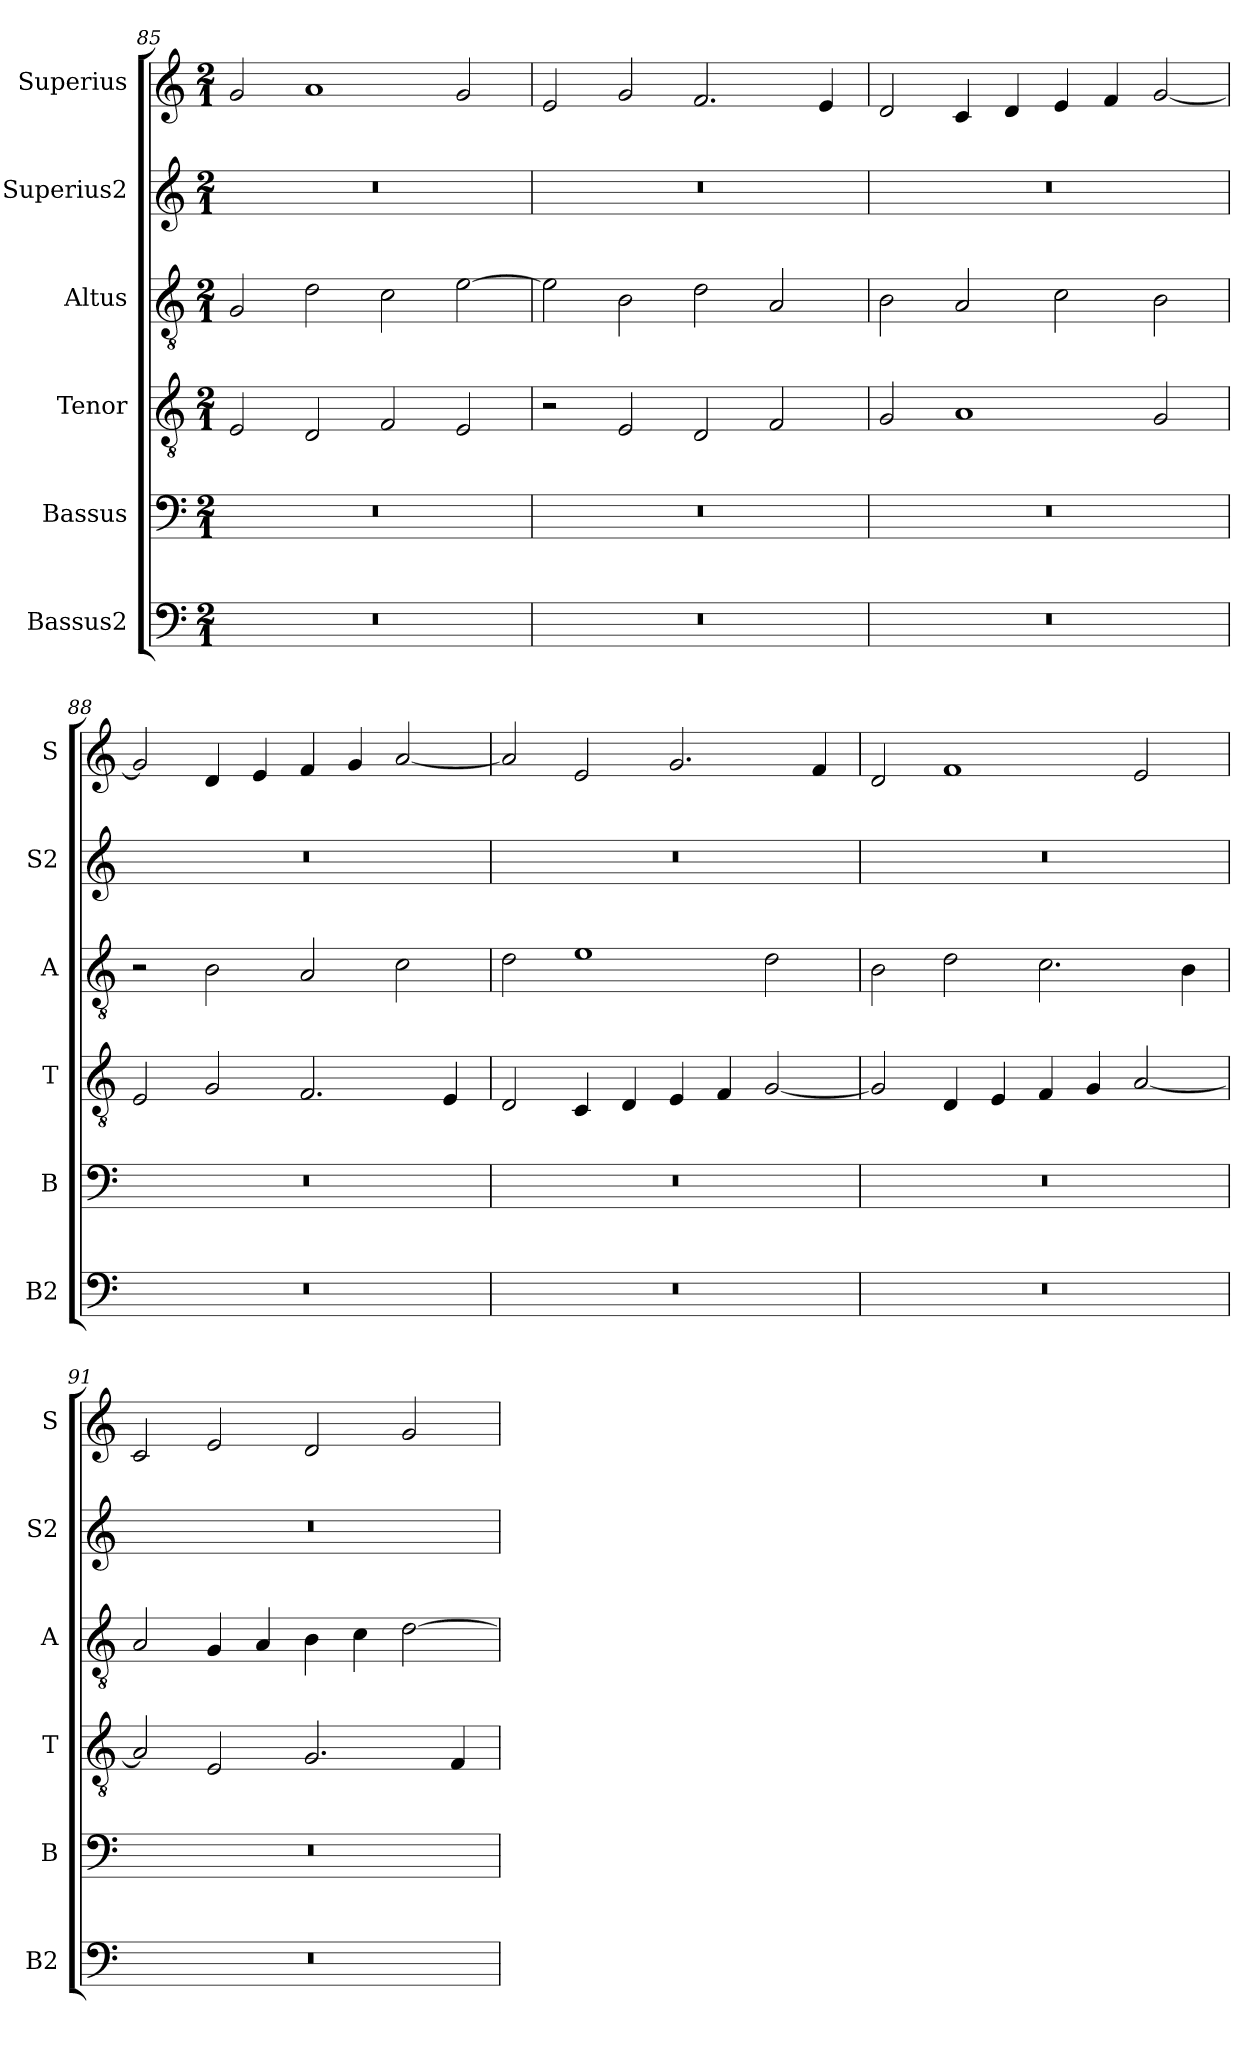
**kern	**kern	**kern	**kern	**kern	**kern
*part6	*part5	*part4	*part3	*part2	*part1
*staff6	*staff5	*staff4	*staff3	*staff2	*staff1
*I"Bassus2	*I"Bassus	*I"Tenor	*I"Altus	*I"Superius2	*I"Superius
*I'B2	*I'B	*I'T	*I'A	*I'S2	*I'S
*clefF4	*clefF4	*clefGv2	*clefGv2	*clefG2	*clefG2
*k[]	*k[]	*k[]	*k[]	*k[]	*k[]
*M2/1	*M2/1	*M2/1	*M2/1	*M2/1	*M2/1
=85	=85	=85	=85	=85	=85
0r	0r	2E/	2G/	0r	2g/
.	.	2D/	2d\	.	1a
.	.	2F/	2c\	.	.
.	.	2E/	[2e\	.	2g/
=86	=86	=86	=86	=86	=86
0r	0r	2r	2e\]	0r	2e/
.	.	2E/	2B\	.	2g/
.	.	2D/	2d\	.	2.f/
.	.	2F/	2A/	.	.
.	.	.	.	.	4e/
=87	=87	=87	=87	=87	=87
0r	0r	2G/	2B\	0r	2d/
.	.	1A	2A/	.	4c/
.	.	.	.	.	4d/
.	.	.	2c\	.	4e/
.	.	.	.	.	4f/
.	.	2G/	2B\	.	[2g/
=88	=88	=88	=88	=88	=88
0r	0r	2E/	2r	0r	2g/]
.	.	2G/	2B\	.	4d/
.	.	.	.	.	4e/
.	.	2.F/	2A/	.	4f/
.	.	.	.	.	4g/
.	.	.	2c\	.	[2a/
.	.	4E/	.	.	.
=89	=89	=89	=89	=89	=89
0r	0r	2D/	2d\	0r	2a/]
.	.	4C/	1e	.	2e/
.	.	4D/	.	.	.
.	.	4E/	.	.	2.g/
.	.	4F/	.	.	.
.	.	[2G/	2d\	.	.
.	.	.	.	.	4f/
=90	=90	=90	=90	=90	=90
0r	0r	2G/]	2B\	0r	2d/
.	.	4D/	2d\	.	1f
.	.	4E/	.	.	.
.	.	4F/	2.c\	.	.
.	.	4G/	.	.	.
.	.	[2A/	.	.	2e/
.	.	.	4B\	.	.
=91	=91	=91	=91	=91	=91
0r	0r	2A/]	2A/	0r	2c/
.	.	2E/	4G/	.	2e/
.	.	.	4A/	.	.
.	.	2.G/	4B\	.	2d/
.	.	.	4c\	.	.
.	.	.	[2d\	.	2g/
.	.	4F/	.	.	.
=	=	=	=	=	=
*-	*-	*-	*-	*-	*-
